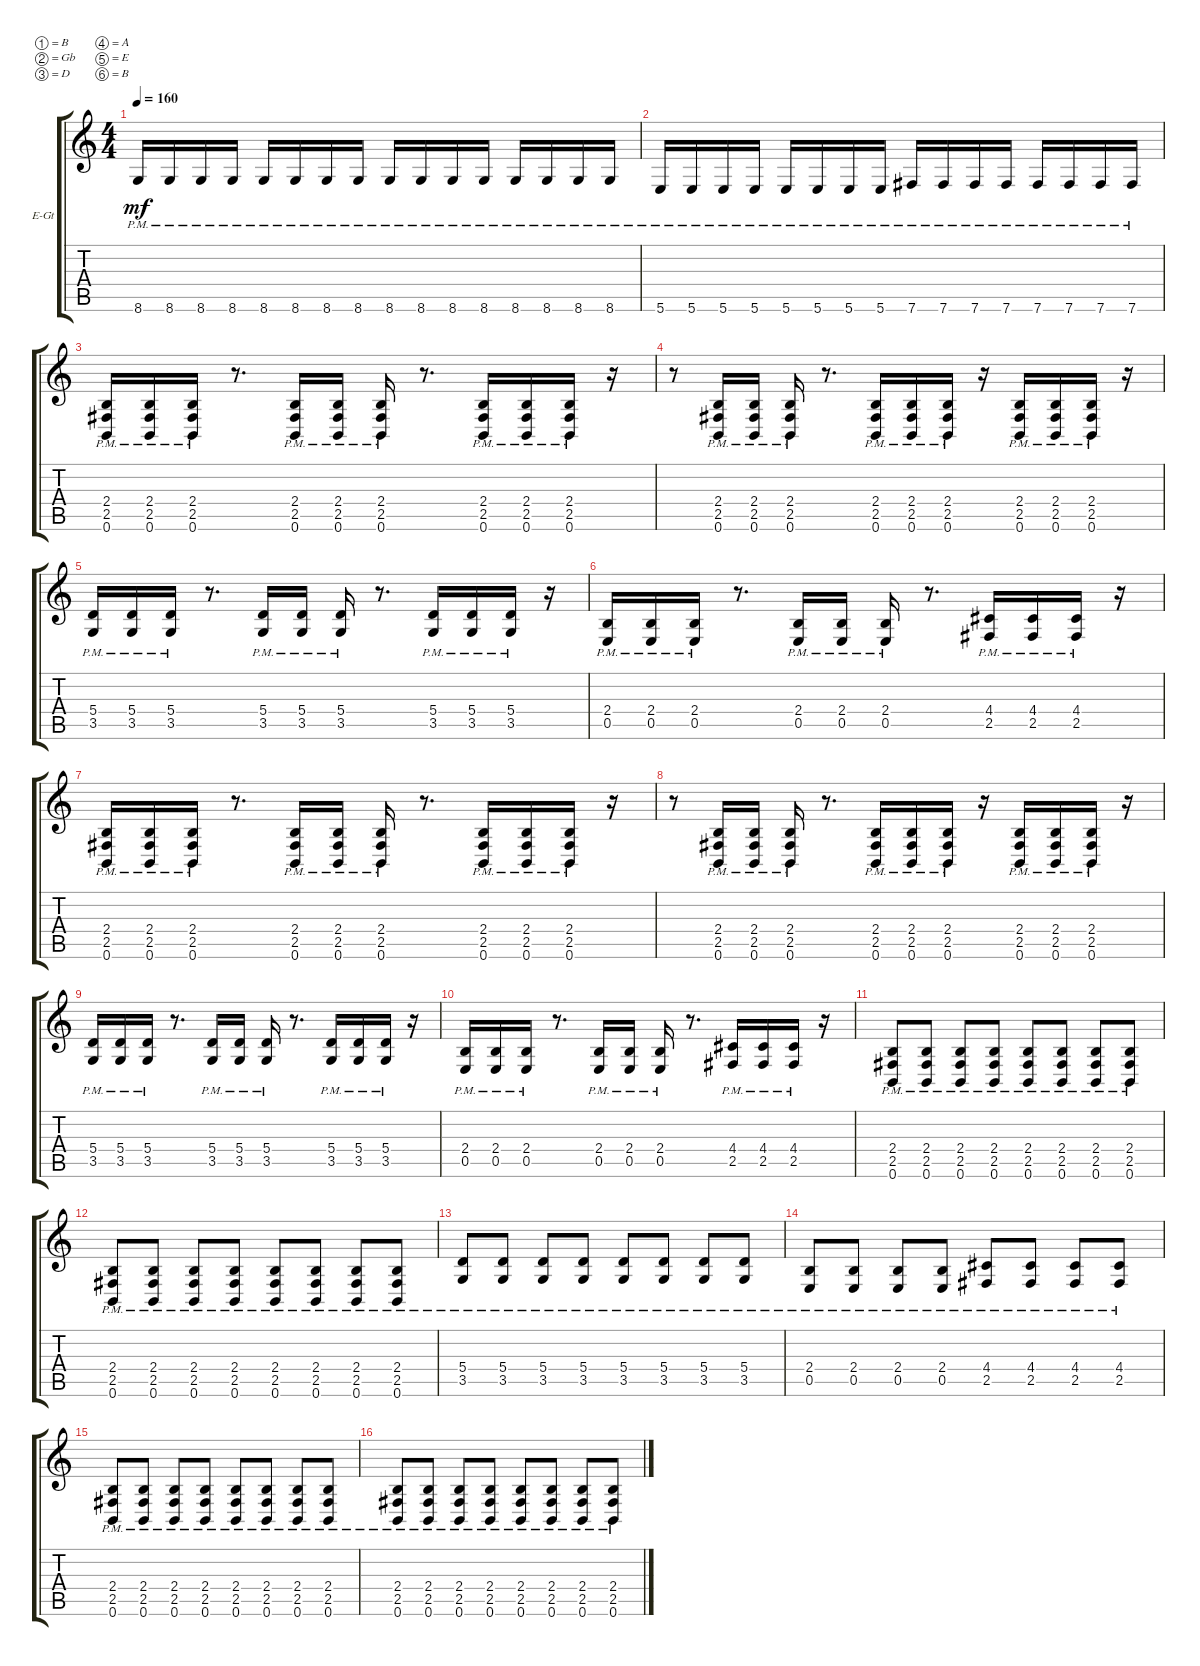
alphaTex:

\bracketExtendMode groupsimilarinstruments
\firstSystemTrackNameOrientation horizontal
\otherSystemsTrackNameOrientation horizontal
\track ("Guitar 1" "E-Gt") {instrument distortionguitar}
\staff {score tabs}
\tuning (B3 Gb3 D3 A2 E2 B1)
\ts (4 4)
\tempo 160
\clef g2
\ks c
8.6{pm}.16{dy mf} 8.6{pm}.16 8.6{pm}.16 8.6{pm}.16 8.6{pm}.16 8.6{pm}.16 8.6{pm}.16 8.6{pm}.16 8.6{pm}.16 8.6{pm}.16 8.6{pm}.16 8.6{pm}.16 8.6{pm}.16 8.6{pm}.16 8.6{pm}.16 8.6{pm}.16 |
5.6{pm}.16 5.6{pm}.16 5.6{pm}.16 5.6{pm}.16 5.6{pm}.16 5.6{pm}.16 5.6{pm}.16 5.6{pm}.16 7.6{pm}.16 7.6{pm}.16 7.6{pm}.16 7.6{pm}.16 7.6{pm}.16 7.6{pm}.16 7.6{pm}.16 7.6{pm}.16 |
(0.6{pm} 2.5{pm} 2.4{pm}).16 (0.6{pm} 2.5{pm} 2.4{pm}).16 (0.6{pm} 2.5{pm} 2.4{pm}).16 r.8{d} (0.6{pm} 2.5{pm} 2.4{pm}).16 (0.6{pm} 2.5{pm} 2.4{pm}).16 (0.6{pm} 2.5{pm} 2.4{pm}).16 r.8{d} (0.6{pm} 2.5{pm} 2.4{pm}).16 (0.6{pm} 2.5{pm} 2.4{pm}).16 (0.6{pm} 2.5{pm} 2.4{pm}).16 r.16 |
r.8 (0.6{pm} 2.5{pm} 2.4{pm}).16 (0.6{pm} 2.5{pm} 2.4{pm}).16 (0.6{pm} 2.5{pm} 2.4{pm}).16 r.8{d} (0.6{pm} 2.5{pm} 2.4{pm}).16 (2.4{pm} 2.5{pm} 0.6{pm}).16 (0.6{pm} 2.5{pm} 2.4{pm}).16 r.16 (0.6{pm} 2.5{pm} 2.4{pm}).16 (0.6{pm} 2.5{pm} 2.4{pm}).16 (0.6{pm} 2.5{pm} 2.4{pm}).16 r.16 |
(3.5{pm} 5.4{pm}).16 (3.5{pm} 5.4{pm}).16 (3.5{pm} 5.4{pm}).16 r.8{d} (3.5{pm} 5.4{pm}).16 (3.5{pm} 5.4{pm}).16 (3.5{pm} 5.4{pm}).16 r.8{d} (3.5{pm} 5.4{pm}).16 (3.5{pm} 5.4{pm}).16 (3.5{pm} 5.4{pm}).16 r.16 |
(0.5{pm} 2.4{pm}).16 (0.5{pm} 2.4{pm}).16 (0.5{pm} 2.4{pm}).16 r.8{d} (0.5{pm} 2.4{pm}).16 (0.5{pm} 2.4{pm}).16 (0.5{pm} 2.4{pm}).16 r.8{d} (2.5{pm} 4.4{pm}).16 (2.5{pm} 4.4{pm}).16 (2.5{pm} 4.4{pm}).16 r.16 |
(0.6{pm} 2.5{pm} 2.4{pm}).16 (0.6{pm} 2.5{pm} 2.4{pm}).16 (0.6{pm} 2.5{pm} 2.4{pm}).16 r.8{d} (0.6{pm} 2.5{pm} 2.4{pm}).16 (0.6{pm} 2.5{pm} 2.4{pm}).16 (0.6{pm} 2.5{pm} 2.4{pm}).16 r.8{d} (0.6{pm} 2.5{pm} 2.4{pm}).16 (0.6{pm} 2.5{pm} 2.4{pm}).16 (0.6{pm} 2.5{pm} 2.4{pm}).16 r.16 |
r.8 (0.6{pm} 2.5{pm} 2.4{pm}).16 (0.6{pm} 2.5{pm} 2.4{pm}).16 (0.6{pm} 2.5{pm} 2.4{pm}).16 r.8{d} (0.6{pm} 2.5{pm} 2.4{pm}).16 (2.4{pm} 2.5{pm} 0.6{pm}).16 (0.6{pm} 2.5{pm} 2.4{pm}).16 r.16 (0.6{pm} 2.5{pm} 2.4{pm}).16 (0.6{pm} 2.5{pm} 2.4{pm}).16 (0.6{pm} 2.5{pm} 2.4{pm}).16 r.16 |
(3.5{pm} 5.4{pm}).16 (3.5{pm} 5.4{pm}).16 (3.5{pm} 5.4{pm}).16 r.8{d} (3.5{pm} 5.4{pm}).16 (3.5{pm} 5.4{pm}).16 (3.5{pm} 5.4{pm}).16 r.8{d} (3.5{pm} 5.4{pm}).16 (3.5{pm} 5.4{pm}).16 (3.5{pm} 5.4{pm}).16 r.16 |
(0.5{pm} 2.4{pm}).16 (0.5{pm} 2.4{pm}).16 (0.5{pm} 2.4{pm}).16 r.8{d} (0.5{pm} 2.4{pm}).16 (0.5{pm} 2.4{pm}).16 (0.5{pm} 2.4{pm}).16 r.8{d} (2.5{pm} 4.4{pm}).16 (2.5{pm} 4.4{pm}).16 (2.5{pm} 4.4{pm}).16 r.16 |
(0.6{pm} 2.5{pm} 2.4{pm}).8 (0.6{pm} 2.5{pm} 2.4{pm}).8 (0.6{pm} 2.5{pm} 2.4{pm}).8 (0.6{pm} 2.5{pm} 2.4{pm}).8 (0.6{pm} 2.5{pm} 2.4{pm}).8 (0.6{pm} 2.5{pm} 2.4{pm}).8 (0.6{pm} 2.5{pm} 2.4{pm}).8 (0.6{pm} 2.5{pm} 2.4{pm}).8 |
(0.6{pm} 2.5{pm} 2.4{pm}).8 (0.6{pm} 2.5{pm} 2.4{pm}).8 (0.6{pm} 2.5{pm} 2.4{pm}).8 (0.6{pm} 2.5{pm} 2.4{pm}).8 (0.6{pm} 2.5{pm} 2.4{pm}).8 (0.6{pm} 2.5{pm} 2.4{pm}).8 (0.6{pm} 2.5{pm} 2.4{pm}).8 (0.6{pm} 2.5{pm} 2.4{pm}).8 |
(3.5{pm} 5.4{pm}).8 (3.5{pm} 5.4{pm}).8 (3.5{pm} 5.4{pm}).8 (3.5{pm} 5.4{pm}).8 (3.5{pm} 5.4{pm}).8 (3.5{pm} 5.4{pm}).8 (3.5{pm} 5.4{pm}).8 (3.5{pm} 5.4{pm}).8 |
(0.5{pm} 2.4{pm}).8 (0.5{pm} 2.4{pm}).8 (0.5{pm} 2.4{pm}).8 (0.5{pm} 2.4{pm}).8 (2.5{pm} 4.4{pm}).8 (2.5{pm} 4.4{pm}).8 (2.5{pm} 4.4{pm}).8 (2.5{pm} 4.4{pm}).8 |
(0.6{pm} 2.5{pm} 2.4{pm}).8 (0.6{pm} 2.5{pm} 2.4{pm}).8 (0.6{pm} 2.5{pm} 2.4{pm}).8 (0.6{pm} 2.5{pm} 2.4{pm}).8 (0.6{pm} 2.5{pm} 2.4{pm}).8 (0.6{pm} 2.5{pm} 2.4{pm}).8 (0.6{pm} 2.5{pm} 2.4{pm}).8 (0.6{pm} 2.5{pm} 2.4{pm}).8 |
(0.6{pm} 2.5{pm} 2.4{pm}).8 (0.6{pm} 2.5{pm} 2.4{pm}).8 (0.6{pm} 2.5{pm} 2.4{pm}).8 (0.6{pm} 2.5{pm} 2.4{pm}).8 (0.6{pm} 2.5{pm} 2.4{pm}).8 (0.6{pm} 2.5{pm} 2.4{pm}).8 (0.6{pm} 2.5{pm} 2.4{pm}).8 (0.6{pm} 2.5{pm} 2.4{pm}).8
